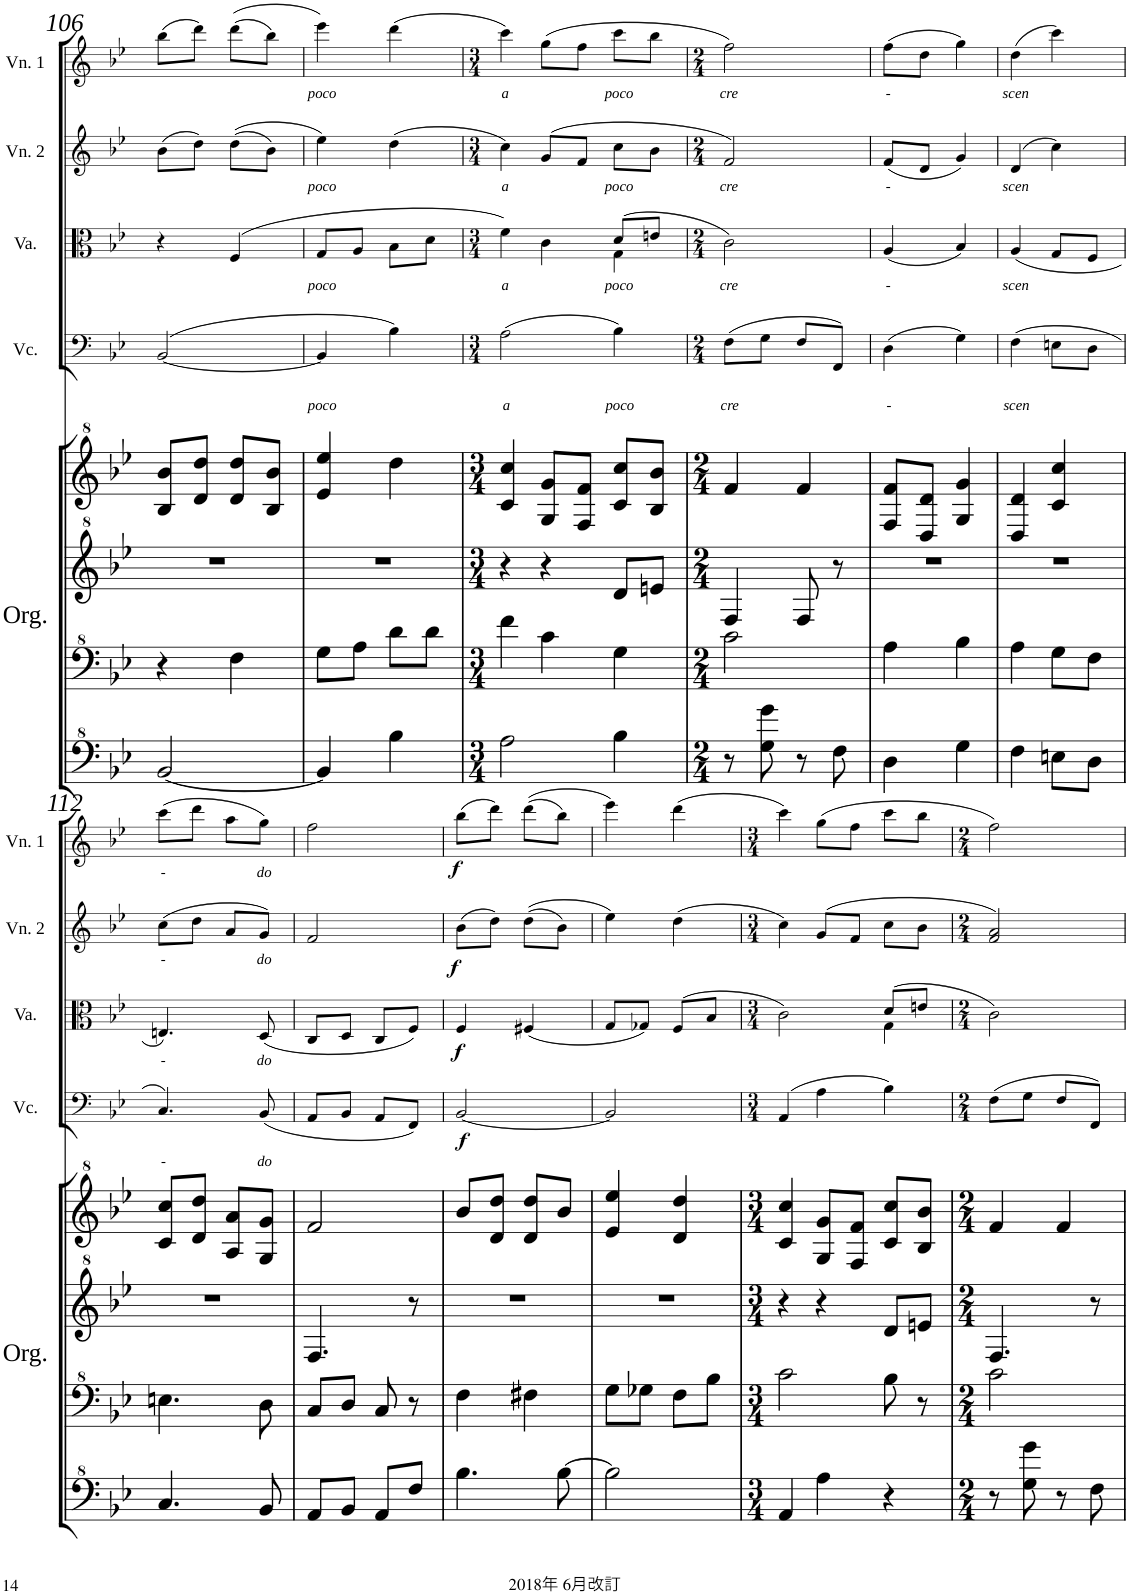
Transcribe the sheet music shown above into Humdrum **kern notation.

**kern	**kern	**kern	**kern	**kern	**text	**dynam	**kern	**text	**dynam	**kern	**text	**dynam	**kern	**text	**dynam
*part5	*part5	*part5	*part5	*part4	*part4	*part4	*part3	*part3	*part3	*part2	*part2	*part2	*part1	*part1	*part1
*staff8	*staff7	*staff6	*staff5	*staff4	*staff4	*staff4	*staff3	*staff3	*staff3	*staff2	*staff2	*staff2	*staff1	*staff1	*staff1
*I"Organ	*	*	*	*I"Violoncello	*	*	*I"Viola	*	*	*I"Violin 2	*	*	*I"Violin 1	*	*
*I'Org.	*	*	*	*I'Vc.	*	*	*I'Va.	*	*	*I'Vn. 2	*	*	*I'Vn. 1	*	*
!!LO:PB:g=z
*clefF^4	*clefF^4	*clefG^2	*clefG^2	*clefF4	*	*	*clefC3	*	*	*clefG2	*	*	*clefG2	*	*
*k[b-e-]	*k[b-e-]	*k[b-e-]	*k[b-e-]	*k[b-e-]	*	*	*k[b-e-]	*	*	*k[b-e-]	*	*	*k[b-e-]	*	*
*M2/4	*M2/4	*M2/4	*M2/4	*M2/4	*	*	*M2/4	*	*	*M2/4	*	*	*M2/4	*	*
=106	=106	=106	=106	=106	=106	=106	=106	=106	=106	=106	=106	=106	=106	=106	=106
[2B-/	4r	2r	8b-/ 8bb-/L	([2BB-/	.	.	4r	.	.	(8b-\L	.	.	(8bb-\L	.	.
.	.	.	8dd/ 8ddd/J	.	.	.	.	.	.	8dd\J)	.	.	8ddd\J)	.	.
.	4f\	.	8dd/ 8ddd/L	.	.	.	(4F/	.	.	((8dd\L	.	.	((8ddd\L	.	.
.	.	.	8b-/ 8bb-/J	.	.	.	.	.	.	8b-\J)	.	.	8bb-\J)	.	.
=107	=107	=107	=107	=107	=107	=107	=107	=107	=107	=107	=107	=107	=107	=107	=107
!	!	!	!	!	!LO:LY:b	!	!	!LO:LY:b	!	!	!LO:LY:b	!	!	!LO:LY:b	!
4B-/]	8g\L	2r	4ee-/ 4eee-/	4BB-/]	poco	.	8G/L	poco	.	4ee-\)	poco	.	4eee-\)	poco	.
.	8a\J	.	.	.	.	.	8A/J	.	.	.	.	.	.	.	.
4b-\	8dd\L	.	4ddd\	4B-\)	.	.	8B-\L	.	.	(4dd\	.	.	(4ddd\	.	.
.	8dd\J	.	.	.	.	.	8d\J	.	.	.	.	.	.	.	.
=108	=108	=108	=108	=108	=108	=108	=108	=108	=108	=108	=108	=108	=108	=108	=108
*M3/4	*M3/4	*M3/4	*M3/4	*M3/4	*	*	*M3/4	*	*	*M3/4	*	*	*M3/4	*	*
!	!	!	!	!	!LO:LY:b	!	!	!LO:LY:b	!	!	!LO:LY:b	!	!	!LO:LY:b	!
*	*	*	*	*	*	*	*^	*	*	*	*	*	*	*	*
2a\	4ff\	4r	4cc/ 4ccc/	(2A\	a	.	4ryy)	4f\	a	.	4cc\)	a	.	4ccc\)	a	.
.	4cc\	4r	8g/ 8gg/L	.	.	.	4ryy	4c\	.	.	(8g/L	.	.	(8gg\L	.	.
.	.	.	8f/ 8ff/J	.	.	.	.	.	.	.	8f/J	.	.	8ff\J	.	.
!	!	!	!	!	!LO:LY:b	!	!	!	!LO:LY:b	!	!	!LO:LY:b	!	!	!LO:LY:b	!
4b-\	4g\	8dd/L	8cc/ 8ccc/L	4B-\)	poco	.	(8d/L	4G\	poco	.	8cc\L	poco	.	8ccc\L	poco	.
.	.	8een/J	8b-/ 8bb-/J	.	.	.	8en/J	.	.	.	8b-\J	.	.	8bb-\J	.	.
*	*	*	*	*	*	*	*v	*v	*	*	*	*	*	*	*	*
=109	=109	=109	=109	=109	=109	=109	=109	=109	=109	=109	=109	=109	=109	=109	=109
*M2/4	*M2/4	*M2/4	*M2/4	*M2/4	*	*	*M2/4	*	*	*M2/4	*	*	*M2/4	*	*
!	!	!	!	!	!LO:LY:b	!	!	!LO:LY:b	!	!	!LO:LY:b	!	!	!LO:LY:b	!
8r	2cc\	4f/	4ff/	(8F\L	cre	.	2c\)	cre	.	2f/)	cre	.	2ff\)	cre	.
8g\ 8gg\	.	.	.	8G\J	.	.	.	.	.	.	.	.	.	.	.
8r	.	8f/	4ff/	8F/L	.	.	.	.	.	.	.	.	.	.	.
8f\	.	8r	.	8FF/J)	.	.	.	.	.	.	.	.	.	.	.
=110	=110	=110	=110	=110	=110	=110	=110	=110	=110	=110	=110	=110	=110	=110	=110
!	!	!	!	!	!LO:LY:b	!	!	!LO:LY:b	!	!	!LO:LY:b	!	!	!LO:LY:b	!
4d\	4a\	2r	8f/ 8ff/L	(4D\	-	.	(4A/	-	.	(8f/L	-	.	(8ff\L	-	.
.	.	.	8d/ 8dd/J	.	.	.	.	.	.	8d/J	.	.	8dd\J	.	.
4g\	4b-\	.	4g/ 4gg/	4G\)	.	.	4B-/)	.	.	4g/)	.	.	4gg\)	.	.
=111	=111	=111	=111	=111	=111	=111	=111	=111	=111	=111	=111	=111	=111	=111	=111
!	!	!	!	!	!LO:LY:b	!	!	!LO:LY:b	!	!	!LO:LY:b	!	!	!LO:LY:b	!
4f\	4a\	2r	4d/ 4dd/	(4F\	scen	.	(4A/	scen	.	(4d/	scen	.	(4dd\	scen	.
8en\L	8g\L	.	4cc/ 4ccc/	8En\L	.	.	8G/L	.	.	4cc\)	.	.	4ccc\)	.	.
8d\J	8f\J	.	.	8D\J	.	.	8F/J	.	.	.	.	.	.	.	.
!!LO:LB:g=z
=112	=112	=112	=112	=112	=112	=112	=112	=112	=112	=112	=112	=112	=112	=112	=112
!	!	!	!	!	!LO:LY:b	!	!	!LO:LY:b	!	!	!LO:LY:b	!	!	!LO:LY:b	!
4.c/	4.en\	2r	8cc/ 8ccc/L	4.C/)	-	.	4.En/)	-	.	(8cc\L	-	.	(8ccc\L	-	.
.	.	.	8dd/ 8ddd/J	.	.	.	.	.	.	8dd\J	.	.	8ddd\J	.	.
.	.	.	8a/ 8aa/L	.	.	.	.	.	.	8a/L	.	.	8aa\L	.	.
!	!	!	!	!	!LO:LY:b	!	!	!LO:LY:b	!	!	!LO:LY:b	!	!	!LO:LY:b	!
8B-/	8d\	.	8g/ 8gg/J	(8BB-/	do	.	(8D/	do	.	8g/J)	do	.	8gg\J)	do	.
=113	=113	=113	=113	=113	=113	=113	=113	=113	=113	=113	=113	=113	=113	=113	=113
8A/L	8c/L	4.f/	2ff/	8AA/L	.	.	8C/L	.	.	2f/	.	.	2ff\	.	.
8B-/J	8d/J	.	.	8BB-/J	.	.	8D/J	.	.	.	.	.	.	.	.
8A/L	8c/	.	.	8AA/L	.	.	8C/L	.	.	.	.	.	.	.	.
8f/J	8r	8r	.	8FF/J)	.	.	8F/J)	.	.	.	.	.	.	.	.
=114	=114	=114	=114	=114	=114	=114	=114	=114	=114	=114	=114	=114	=114	=114	=114
!	!	!	!	!	!	!LO:DY:b	!	!	!LO:DY:b	!	!	!LO:DY:b	!	!	!LO:DY:b
4.b-\	4f\	2r	8bb-/L	[2BB-/	.	f	4F/	.	f	(8b-\L	.	f	(8bb-\L	.	f
.	.	.	8dd/ 8ddd/J	.	.	.	.	.	.	8dd\J)	.	.	8ddd\J)	.	.
.	4f#X\	.	8dd/ 8ddd/L	.	.	.	(4F#X/	.	.	((8dd\L	.	.	((8ddd\L	.	.
[8b-\	.	.	8bb-/J	.	.	.	.	.	.	8b-\J)	.	.	8bb-\J)	.	.
=115	=115	=115	=115	=115	=115	=115	=115	=115	=115	=115	=115	=115	=115	=115	=115
2b-\]	8g\L	2r	4ee-/ 4eee-/	2BB-/]	.	.	8G/L	.	.	4ee-\)	.	.	4eee-\)	.	.
.	8g-X\J	.	.	.	.	.	8G-X/J)	.	.	.	.	.	.	.	.
.	8f\L	.	4dd/ 4ddd/	.	.	.	(8F/L	.	.	(4dd\	.	.	(4ddd\	.	.
.	8b-\J	.	.	.	.	.	8B-/J	.	.	.	.	.	.	.	.
=116	=116	=116	=116	=116	=116	=116	=116	=116	=116	=116	=116	=116	=116	=116	=116
*M3/4	*M3/4	*M3/4	*M3/4	*M3/4	*	*	*M3/4	*	*	*M3/4	*	*	*M3/4	*	*
*	*	*	*	*	*	*	*^	*	*	*	*	*	*	*	*
4A/	2cc\	4r	4cc/ 4ccc/	(4AA/	.	.	2c\)	2ryy	.	.	4cc\)	.	.	4ccc\)	.	.
4a\	.	4r	8g/ 8gg/L	4A\	.	.	.	.	.	.	(8g/L	.	.	(8gg\L	.	.
.	.	.	8f/ 8ff/J	.	.	.	.	.	.	.	8f/J	.	.	8ff\J	.	.
4r	8b-\	8dd/L	8cc/ 8ccc/L	4B-\)	.	.	(8d/L	4G\	.	.	8cc\L	.	.	8ccc\L	.	.
.	8r	8een/J	8b-/ 8bb-/J	.	.	.	8en/J	.	.	.	8b-\J	.	.	8bb-\J	.	.
*	*	*	*	*	*	*	*v	*v	*	*	*	*	*	*	*	*
=117	=117	=117	=117	=117	=117	=117	=117	=117	=117	=117	=117	=117	=117	=117	=117
*M2/4	*M2/4	*M2/4	*M2/4	*M2/4	*	*	*M2/4	*	*	*M2/4	*	*	*M2/4	*	*
8r	2cc\	4.f/	4ff/	(8F\L	.	.	2c\)	.	.	2f/ 2a/)	.	.	2ff\)	.	.
8g\ 8gg\	.	.	.	8G\J	.	.	.	.	.	.	.	.	.	.	.
8r	.	.	4ff/	8F/L	.	.	.	.	.	.	.	.	.	.	.
8f\	.	8r	.	8FF/J)	.	.	.	.	.	.	.	.	.	.	.
=	=	=	=	=	=	=	=	=	=	=	=	=	=	=	=
*-	*-	*-	*-	*-	*-	*-	*-	*-	*-	*-	*-	*-	*-	*-	*-
